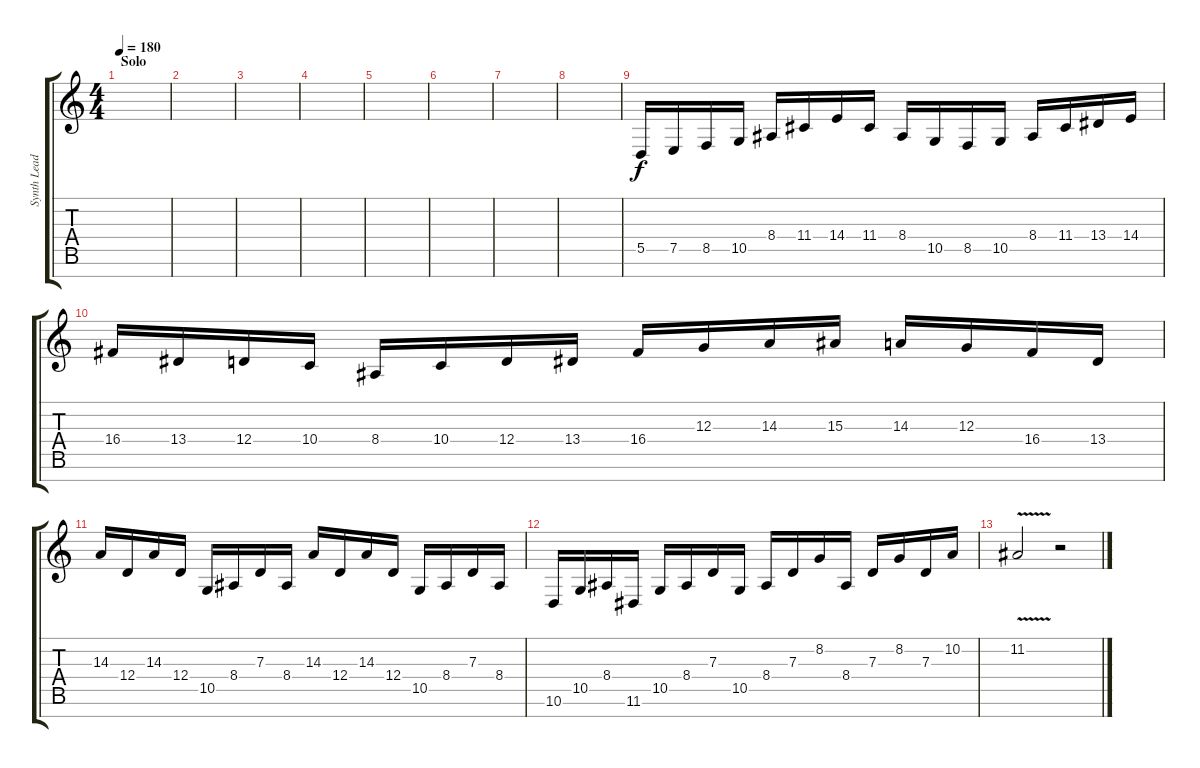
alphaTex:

\track ("Synth Leads" "Synth Lead") {instrument lead1square}
\staff {score tabs}
\tuning (E4 B3 G3 D3 A2 E2 B1) {hide}
\ts (4 4)
\section ("" "Solo")
\tempo 180
\clef g2
\ks c
|
|
|
|
|
|
|
|
5.5.16{instrument lead1square} 7.5.16 8.5.16 10.5.16 8.4.16 11.4.16 14.4.16 11.4.16 8.4.16 10.5.16 8.5.16 10.5.16 8.4.16 11.4.16 13.4.16 14.4.16 |
16.4.16 13.4.16 12.4.16 10.4.16 8.4.16 10.4.16 12.4.16 13.4.16 16.4.16 12.3.16 14.3.16 15.3.16 14.3.16 12.3.16 16.4.16 13.4.16 |
14.3.16 12.4.16 14.3.16 12.4.16 10.5.16 8.4.16 7.3.16 8.4.16 14.3.16 12.4.16 14.3.16 12.4.16 10.5.16 8.4.16 7.3.16 8.4.16 |
10.6.16 10.5.16 8.4.16 11.6.16 10.5.16 8.4.16 7.3.16 10.5.16 8.4.16 7.3.16 8.2.16 8.4.16 7.3.16 8.2.16 7.3.16 10.2.16 |
11.2{v}.2 r.2
